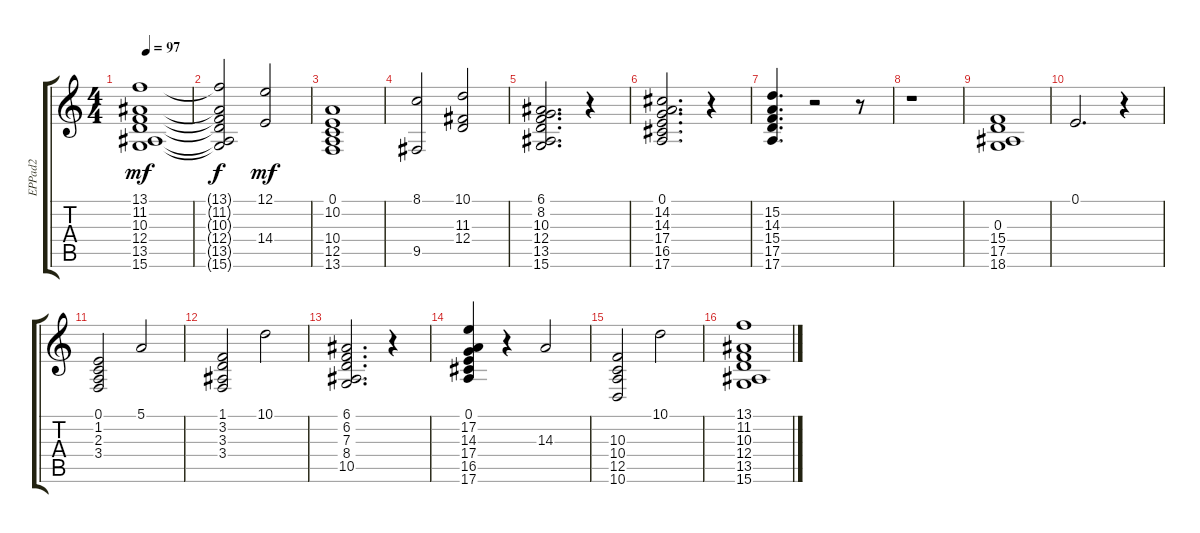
\track ("EPPad2" "EPPad2") {instrument electricpiano1}
\staff {score tabs}
\tuning (E4 B3 G3 D3 A2 E2) {hide}
\ts (4 4)
\tempo 97
\clef g2
\ks c
(13.1 11.2 10.3 12.4 13.5 15.6).1{dy mf} |
(13.1{t} 11.2{t} 10.3{t} 12.4{t} 13.5{t} 15.6{t}).2{dy f} (12.1 14.4).2{dy mf} |
(0.1 10.2 10.4 12.5 13.6).1 |
(8.1 9.5).2 (10.1 11.3 12.4).2 |
(6.1 8.2 10.3 12.4 13.5 15.6).2{d} r.4 |
(0.1 14.2 14.3 17.4 16.5 17.6).2{d} r.4 |
(15.2 14.3 15.4 17.5 17.6).4{d} r.2 r.8 |
r.1 |
(0.3 15.4 17.5 18.6).1 |
0.1.2{d} r.4 |
(0.1 1.2 2.3 3.4).2 5.1.2 |
(1.1 3.2 3.3 3.4).2 10.1.2 |
(6.1 6.2 7.3 8.4 10.5).2{d} r.4 |
(0.1 17.2 14.3 17.4 16.5 17.6).4 r.4 14.3.2 |
(10.3 10.4 12.5 10.6).2 10.1.2 |
(13.1 11.2 10.3 12.4 13.5 15.6).1
